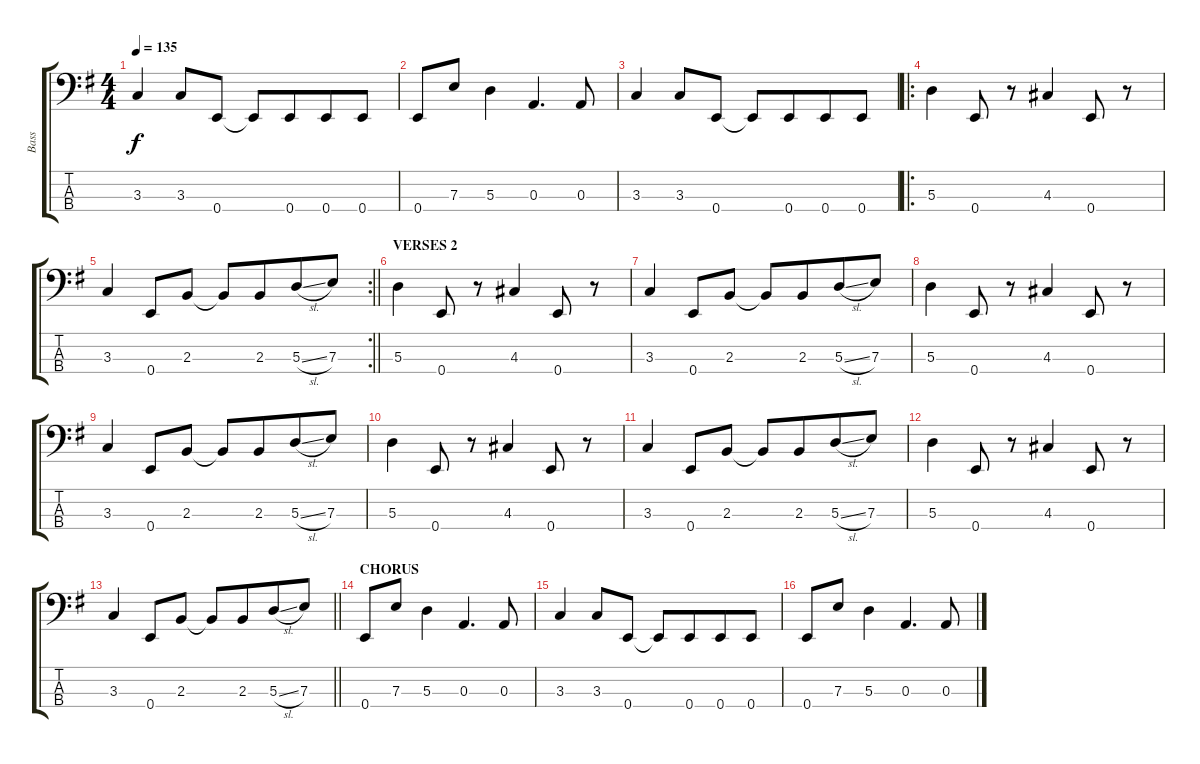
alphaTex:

\track ("Bass" "Bass") {instrument electricbassfinger}
\staff {score tabs}
\tuning (G2 D2 A1 E1) {hide}
\ts (4 4)
\tempo 135
\clef f4
\ks eminor
3.3.4{dy f} 3.3.8 0.4.8 0.4{t}.8 0.4.8{beam merge} 0.4.8 0.4.8 |
0.4.8 7.3.8 5.3.4 0.3.4{d} 0.3.8 |
3.3.4 3.3.8 0.4.8 0.4{t}.8 0.4.8{beam merge} 0.4.8 0.4.8 |
\ro
5.3.4 0.4.8 r.8 4.3.4 0.4.8 r.8 |
\rc 2
\barLineRight lightlight
3.3.4 0.4.8 2.3.8 2.3{t}.8 2.3.8{beam merge} 5.3{sl}.8 7.3.8 |
\section ("" "VERSES 2")
5.3.4 0.4.8 r.8 4.3.4 0.4.8 r.8 |
3.3.4 0.4.8 2.3.8 2.3{t}.8 2.3.8{beam merge} 5.3{sl}.8 7.3.8 |
5.3.4 0.4.8 r.8 4.3.4 0.4.8 r.8 |
3.3.4 0.4.8 2.3.8 2.3{t}.8 2.3.8{beam merge} 5.3{sl}.8 7.3.8 |
5.3.4 0.4.8 r.8 4.3.4 0.4.8 r.8 |
3.3.4 0.4.8 2.3.8 2.3{t}.8 2.3.8{beam merge} 5.3{sl}.8 7.3.8 |
5.3.4 0.4.8 r.8 4.3.4 0.4.8 r.8 |
\barLineRight lightlight
3.3.4 0.4.8 2.3.8 2.3{t}.8 2.3.8{beam merge} 5.3{sl}.8 7.3.8 |
\section ("" "CHORUS")
0.4.8 7.3.8 5.3.4 0.3.4{d} 0.3.8 |
3.3.4 3.3.8 0.4.8 0.4{t}.8 0.4.8{beam merge} 0.4.8 0.4.8 |
0.4.8 7.3.8 5.3.4 0.3.4{d} 0.3.8
